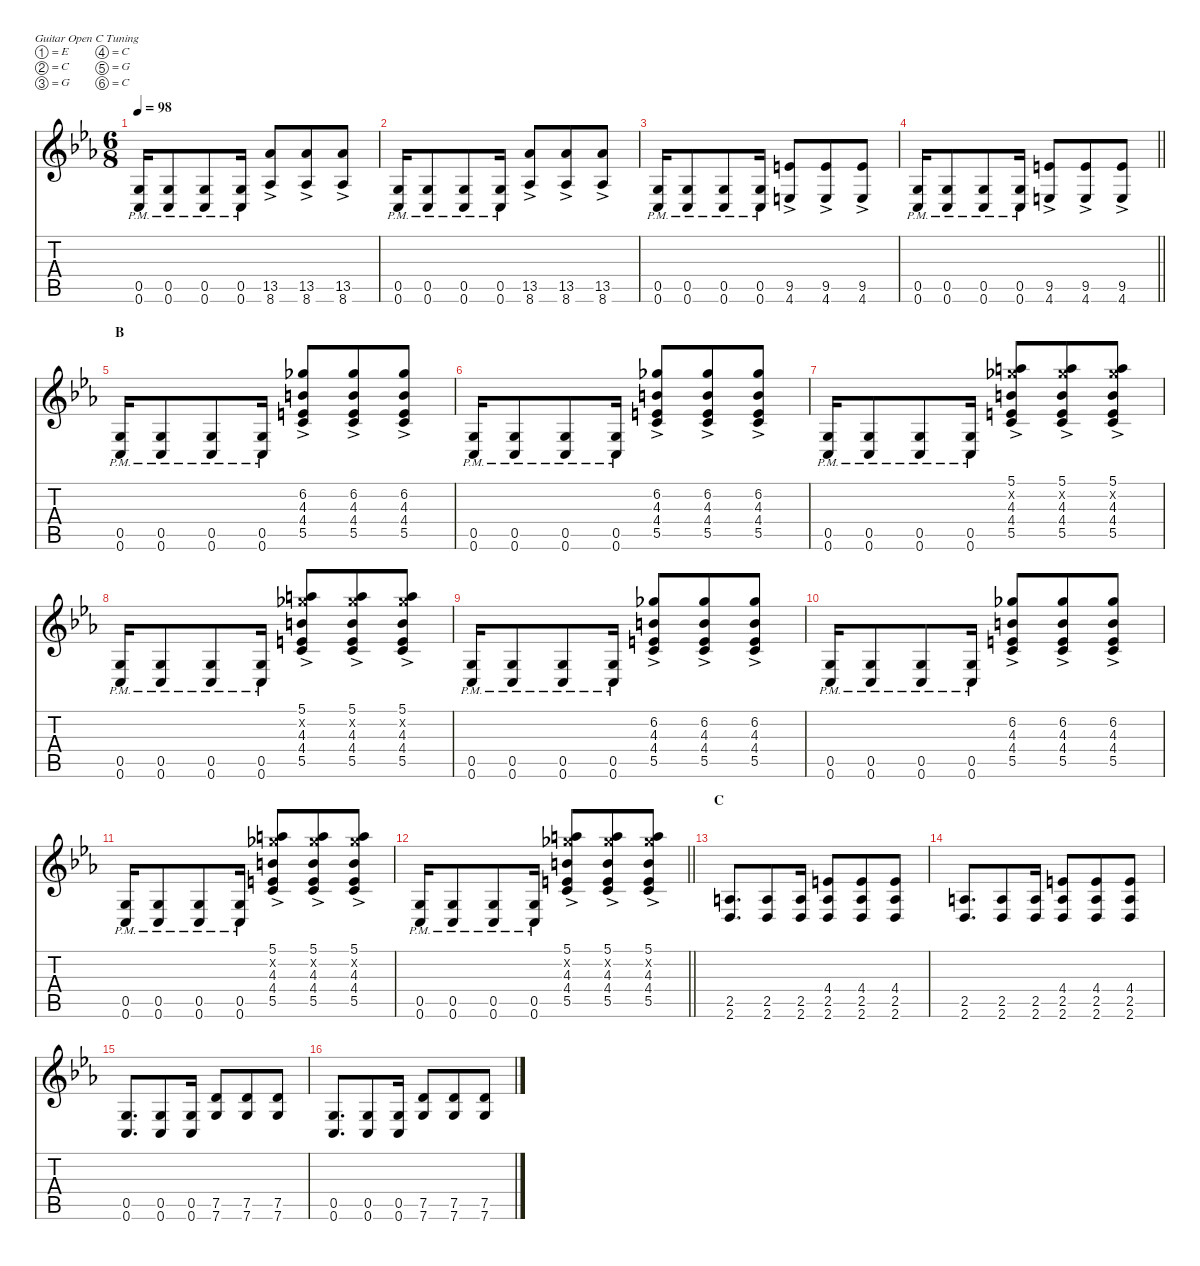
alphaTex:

\defaultSystemsLayout 4
\hideDynamics
\bracketExtendMode nobrackets
\singleTrackTrackNamePolicy hidden
\multiTrackTrackNamePolicy hidden
\firstSystemTrackNameMode fullname
\firstSystemTrackNameOrientation horizontal
\otherSystemsTrackNameOrientation horizontal
\track ("Jed Simon" "dist.guit.") {instrument distortionguitar}
\staff {score tabs}
\tuning (E4 C4 G3 C3 G2 C2)
\ts (6 8)
\tempo 98
\clef g2
\ks eb
(0.5{pm acc forcenatural} 0.6{pm acc forcenatural}).16{dy f beam Up} (0.5{pm acc forcenatural} 0.6{pm acc forcenatural}).8{beam Up} (0.5{pm acc forcenatural} 0.6{pm acc forcenatural}).8{beam Up} (0.5{pm acc forcenatural} 0.6{pm acc forcenatural}).16{beam Up} (13.5{ac acc b} 8.6{ac acc b}).8{beam Up} (13.5{ac acc b} 8.6{ac acc b}).8{beam Up} (13.5{ac acc b} 8.6{ac acc b}).8{beam Up} |
(0.5{pm acc forcenatural} 0.6{pm acc forcenatural}).16{beam Up} (0.5{pm acc forcenatural} 0.6{pm acc forcenatural}).8{beam Up} (0.5{pm acc forcenatural} 0.6{pm acc forcenatural}).8{beam Up} (0.5{pm acc forcenatural} 0.6{pm acc forcenatural}).16{beam Up} (13.5{ac acc b} 8.6{ac acc b}).8{beam Up} (13.5{ac acc b} 8.6{ac acc b}).8{beam Up} (13.5{ac acc b} 8.6{ac acc b}).8{beam Up} |
(0.5{pm acc forcenatural} 0.6{pm acc forcenatural}).16{beam Up} (0.5{pm acc forcenatural} 0.6{pm acc forcenatural}).8{beam Up} (0.5{pm acc forcenatural} 0.6{pm acc forcenatural}).8{beam Up} (0.5{pm acc forcenatural} 0.6{pm acc forcenatural}).16{beam Up} (9.5{ac acc forcenatural} 4.6{ac acc forcenatural}).8{beam Up} (9.5{ac acc forcenatural} 4.6{ac acc forcenatural}).8{beam Up} (9.5{ac acc forcenatural} 4.6{ac acc forcenatural}).8{beam Up} |
\barLineRight lightlight
(0.5{pm acc forcenatural} 0.6{pm acc forcenatural}).16{beam Up} (0.5{pm acc forcenatural} 0.6{pm acc forcenatural}).8{beam Up} (0.5{pm acc forcenatural} 0.6{pm acc forcenatural}).8{beam Up} (0.5{pm acc forcenatural} 0.6{pm acc forcenatural}).16{beam Up} (9.5{ac acc forcenatural} 4.6{ac acc forcenatural}).8{beam Up} (9.5{ac acc forcenatural} 4.6{ac acc forcenatural}).8{beam Up} (9.5{ac acc forcenatural} 4.6{ac acc forcenatural}).8{beam Up} |
\section ("" "B")
(0.5{pm acc forcenatural} 0.6{pm acc forcenatural}).16{beam Up} (0.5{pm acc forcenatural} 0.6{pm acc forcenatural}).8{beam Up} (0.5{pm acc forcenatural} 0.6{pm acc forcenatural}).8{beam Up} (0.5{pm acc forcenatural} 0.6{pm acc forcenatural}).16{beam Up} (6.2{ac acc b} 4.3{ac acc forcenatural} 4.4{ac acc forcenatural} 5.5{ac acc forcenatural}).8{beam Up} (6.2{ac acc b} 4.3{ac acc forcenatural} 4.4{ac acc forcenatural} 5.5{ac acc forcenatural}).8{beam Up} (6.2{ac acc b} 4.3{ac acc forcenatural} 4.4{ac acc forcenatural} 5.5{ac acc forcenatural}).8{beam Up} |
(0.5{pm acc forcenatural} 0.6{pm acc forcenatural}).16{beam Up} (0.5{pm acc forcenatural} 0.6{pm acc forcenatural}).8{beam Up} (0.5{pm acc forcenatural} 0.6{pm acc forcenatural}).8{beam Up} (0.5{pm acc forcenatural} 0.6{pm acc forcenatural}).16{beam Up} (6.2{ac acc b} 4.3{ac acc forcenatural} 4.4{ac acc forcenatural} 5.5{ac acc forcenatural}).8{beam Up} (6.2{ac acc b} 4.3{ac acc forcenatural} 4.4{ac acc forcenatural} 5.5{ac acc forcenatural}).8{beam Up} (6.2{ac acc b} 4.3{ac acc forcenatural} 4.4{ac acc forcenatural} 5.5{ac acc forcenatural}).8{beam Up} |
(0.5{pm acc forcenatural} 0.6{pm acc forcenatural}).16{beam Up} (0.5{pm acc forcenatural} 0.6{pm acc forcenatural}).8{beam Up} (0.5{pm acc forcenatural} 0.6{pm acc forcenatural}).8{beam Up} (0.5{pm acc forcenatural} 0.6{pm acc forcenatural}).16{beam Up} (5.1{ac acc forcenatural} 6.2{ac x acc b} 4.3{ac acc forcenatural} 4.4{ac acc forcenatural} 5.5{ac acc forcenatural}).8{beam Up} (5.1{ac acc forcenatural} 6.2{ac x acc b} 4.3{ac acc forcenatural} 4.4{ac acc forcenatural} 5.5{ac acc forcenatural}).8{beam Down} (5.1{ac acc forcenatural} 6.2{ac x acc b} 4.3{ac acc forcenatural} 4.4{ac acc forcenatural} 5.5{ac acc forcenatural}).8{beam Down} |
(0.5{pm acc forcenatural} 0.6{pm acc forcenatural}).16{beam Up} (0.5{pm acc forcenatural} 0.6{pm acc forcenatural}).8{beam Up} (0.5{pm acc forcenatural} 0.6{pm acc forcenatural}).8{beam Up} (0.5{pm acc forcenatural} 0.6{pm acc forcenatural}).16{beam Up} (5.1{ac acc forcenatural} 6.2{ac x acc b} 4.3{ac acc forcenatural} 4.4{ac acc forcenatural} 5.5{ac acc forcenatural}).8{beam Up} (5.1{ac acc forcenatural} 6.2{ac x acc b} 4.3{ac acc forcenatural} 4.4{ac acc forcenatural} 5.5{ac acc forcenatural}).8{beam Down} (5.1{ac acc forcenatural} 6.2{ac x acc b} 4.3{ac acc forcenatural} 4.4{ac acc forcenatural} 5.5{ac acc forcenatural}).8{beam Down} |
(0.5{pm acc forcenatural} 0.6{pm acc forcenatural}).16{beam Up} (0.5{pm acc forcenatural} 0.6{pm acc forcenatural}).8{beam Up} (0.5{pm acc forcenatural} 0.6{pm acc forcenatural}).8{beam Up} (0.5{pm acc forcenatural} 0.6{pm acc forcenatural}).16{beam Up} (6.2{ac acc b} 4.3{ac acc forcenatural} 4.4{ac acc forcenatural} 5.5{ac acc forcenatural}).8{beam Up} (6.2{ac acc b} 4.3{ac acc forcenatural} 4.4{ac acc forcenatural} 5.5{ac acc forcenatural}).8{beam Up} (6.2{ac acc b} 4.3{ac acc forcenatural} 4.4{ac acc forcenatural} 5.5{ac acc forcenatural}).8{beam Up} |
(0.5{pm acc forcenatural} 0.6{pm acc forcenatural}).16{beam Up} (0.5{pm acc forcenatural} 0.6{pm acc forcenatural}).8{beam Up} (0.5{pm acc forcenatural} 0.6{pm acc forcenatural}).8{beam Up} (0.5{pm acc forcenatural} 0.6{pm acc forcenatural}).16{beam Up} (6.2{ac acc b} 4.3{ac acc forcenatural} 4.4{ac acc forcenatural} 5.5{ac acc forcenatural}).8{beam Up} (6.2{ac acc b} 4.3{ac acc forcenatural} 4.4{ac acc forcenatural} 5.5{ac acc forcenatural}).8{beam Up} (6.2{ac acc b} 4.3{ac acc forcenatural} 4.4{ac acc forcenatural} 5.5{ac acc forcenatural}).8{beam Up} |
(0.5{pm acc forcenatural} 0.6{pm acc forcenatural}).16{beam Up} (0.5{pm acc forcenatural} 0.6{pm acc forcenatural}).8{beam Up} (0.5{pm acc forcenatural} 0.6{pm acc forcenatural}).8{beam Up} (0.5{pm acc forcenatural} 0.6{pm acc forcenatural}).16{beam Up} (5.1{ac acc forcenatural} 6.2{ac x acc b} 4.3{ac acc forcenatural} 4.4{ac acc forcenatural} 5.5{ac acc forcenatural}).8{beam Up} (5.1{ac acc forcenatural} 6.2{ac x acc b} 4.3{ac acc forcenatural} 4.4{ac acc forcenatural} 5.5{ac acc forcenatural}).8{beam Down} (5.1{ac acc forcenatural} 6.2{ac x acc b} 4.3{ac acc forcenatural} 4.4{ac acc forcenatural} 5.5{ac acc forcenatural}).8{beam Down} |
\barLineRight lightlight
(0.5{pm acc forcenatural} 0.6{pm acc forcenatural}).16{beam Up} (0.5{pm acc forcenatural} 0.6{pm acc forcenatural}).8{beam Up} (0.5{pm acc forcenatural} 0.6{pm acc forcenatural}).8{beam Up} (0.5{pm acc forcenatural} 0.6{pm acc forcenatural}).16{beam Up} (5.1{ac acc forcenatural} 6.2{ac x acc b} 4.3{ac acc forcenatural} 4.4{ac acc forcenatural} 5.5{ac acc forcenatural}).8{beam Up} (5.1{ac acc forcenatural} 6.2{ac x acc b} 4.3{ac acc forcenatural} 4.4{ac acc forcenatural} 5.5{ac acc forcenatural}).8{beam Down} (5.1{ac acc forcenatural} 6.2{ac x acc b} 4.3{ac acc forcenatural} 4.4{ac acc forcenatural} 5.5{ac acc forcenatural}).8{beam Down} |
\section ("" "C")
(2.5{acc forcenatural} 2.6{acc forcenatural}).8{d beam Up} (2.5{acc forcenatural} 2.6{acc forcenatural}).8{beam Up} (2.5{acc forcenatural} 2.6{acc forcenatural}).16{beam Up} (4.4{acc forcenatural} 2.5{acc forcenatural} 2.6{acc forcenatural}).8{beam Up} (4.4{acc forcenatural} 2.5{acc forcenatural} 2.6{acc forcenatural}).8{beam Up} (4.4{acc forcenatural} 2.5{acc forcenatural} 2.6{acc forcenatural}).8{beam Up} |
(2.5{acc forcenatural} 2.6{acc forcenatural}).8{d beam Up} (2.5{acc forcenatural} 2.6{acc forcenatural}).8{beam Up} (2.5{acc forcenatural} 2.6{acc forcenatural}).16{beam Up} (4.4{acc forcenatural} 2.5{acc forcenatural} 2.6{acc forcenatural}).8{beam Up} (4.4{acc forcenatural} 2.5{acc forcenatural} 2.6{acc forcenatural}).8{beam Up} (4.4{acc forcenatural} 2.5{acc forcenatural} 2.6{acc forcenatural}).8{beam Up} |
(0.5{acc forcenatural} 0.6{acc forcenatural}).8{d beam Up} (0.5{acc forcenatural} 0.6{acc forcenatural}).8{beam Up} (0.5{acc forcenatural} 0.6{acc forcenatural}).16{beam Up} (7.5{acc forcenatural} 7.6{acc forcenatural}).8{beam Up} (7.5{acc forcenatural} 7.6{acc forcenatural}).8{beam Up} (7.5{acc forcenatural} 7.6{acc forcenatural}).8{beam Up} |
(0.5{acc forcenatural} 0.6{acc forcenatural}).8{d beam Up} (0.5{acc forcenatural} 0.6{acc forcenatural}).8{beam Up} (0.5{acc forcenatural} 0.6{acc forcenatural}).16{beam Up} (7.5{acc forcenatural} 7.6{acc forcenatural}).8{beam Up} (7.5{acc forcenatural} 7.6{acc forcenatural}).8{beam Up} (7.5{acc forcenatural} 7.6{acc forcenatural}).8{beam Up}
